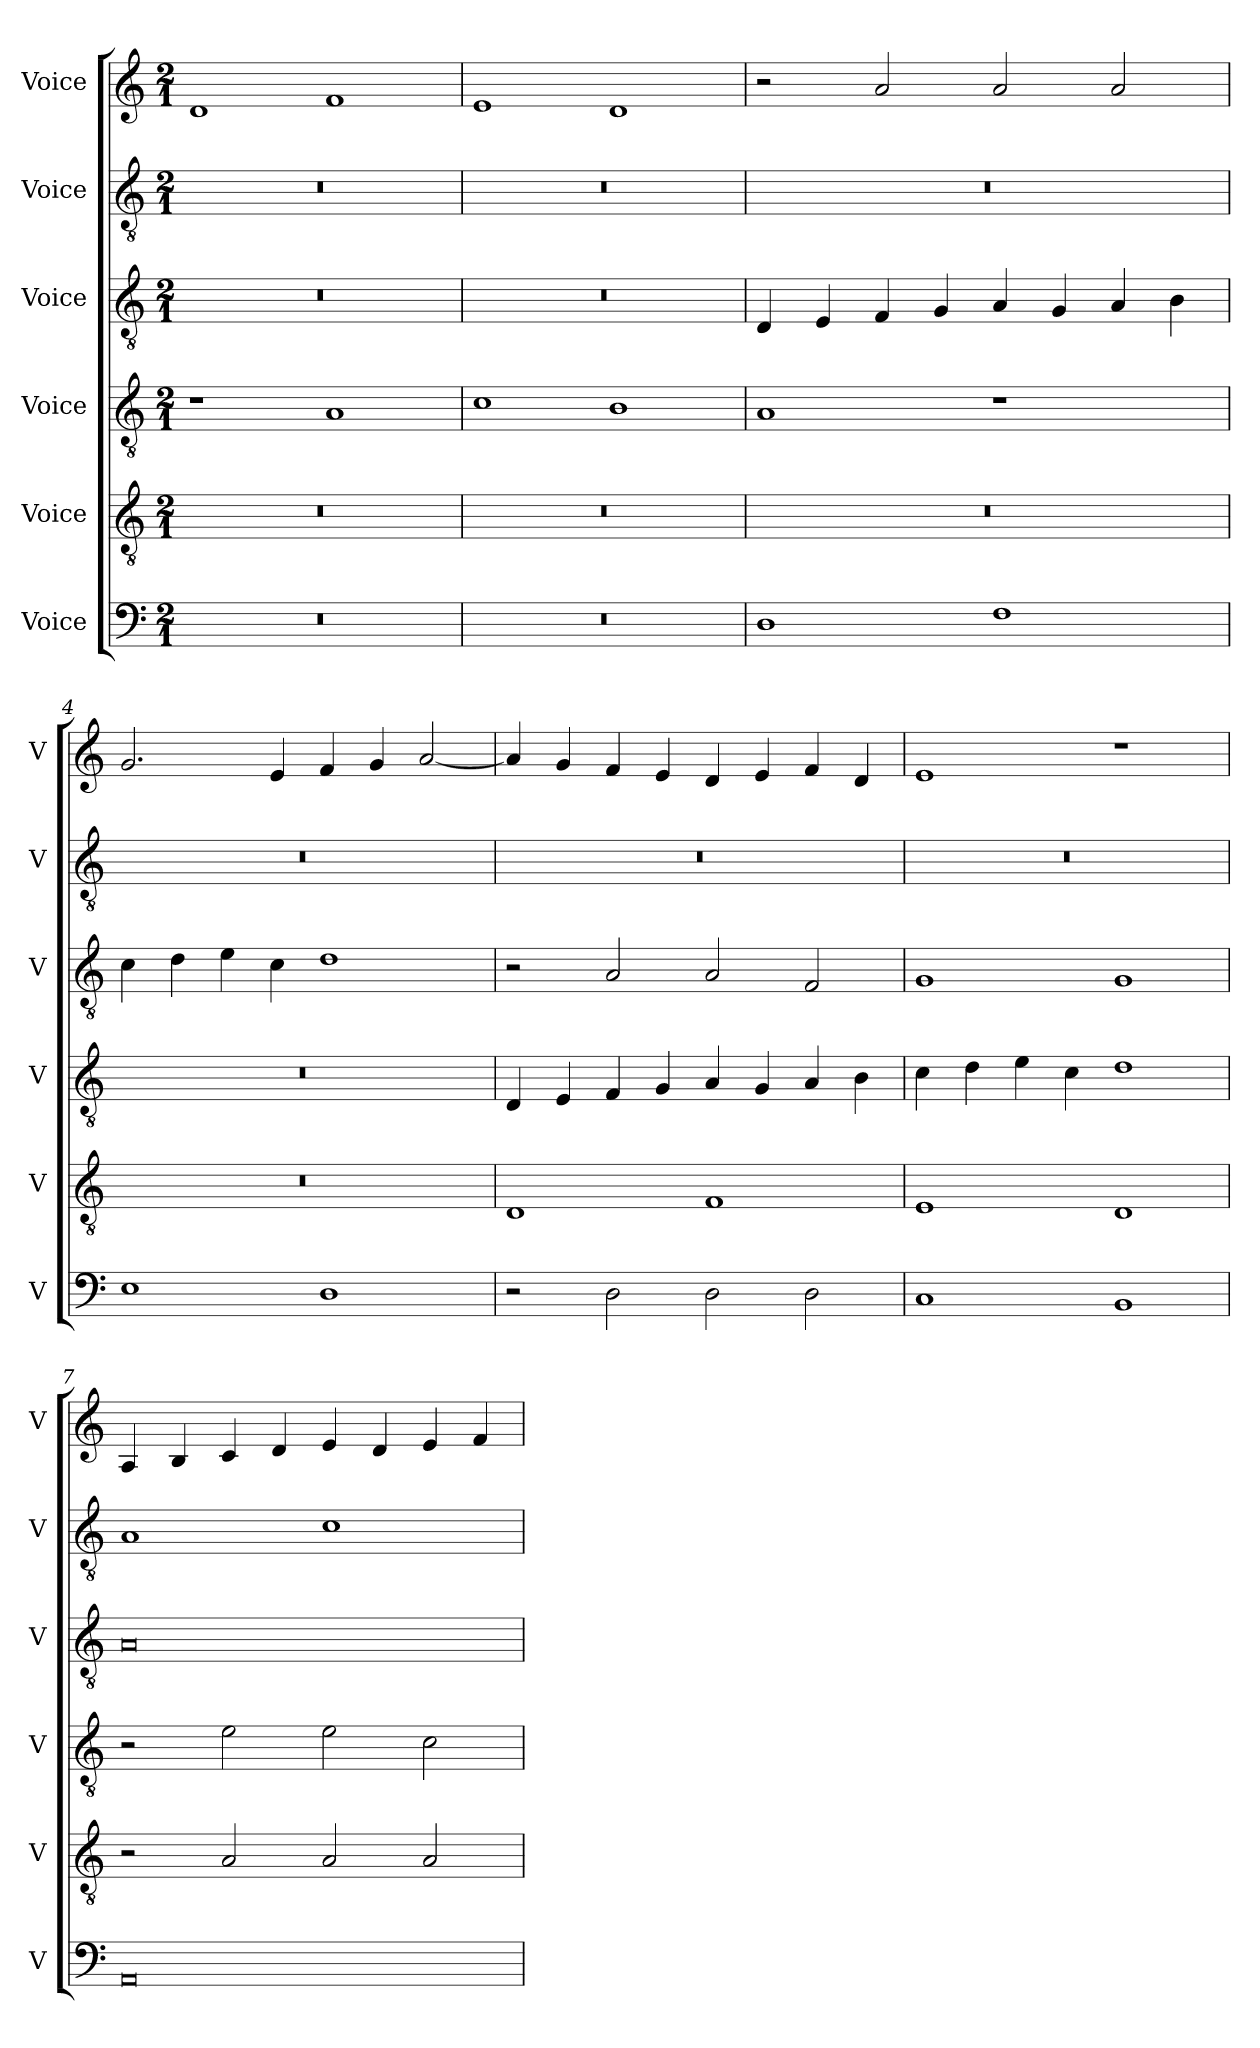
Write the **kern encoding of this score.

**kern	**kern	**kern	**kern	**kern	**kern
*part6	*part5	*part4	*part3	*part2	*part1
*staff6	*staff5	*staff4	*staff3	*staff2	*staff1
*I"Voice	*I"Voice	*I"Voice	*I"Voice	*I"Voice	*I"Voice
*I'V	*I'V	*I'V	*I'V	*I'V	*I'V
*clefF4	*clefGv2	*clefGv2	*clefGv2	*clefGv2	*clefG2
*k[]	*k[]	*k[]	*k[]	*k[]	*k[]
*M2/1	*M2/1	*M2/1	*M2/1	*M2/1	*M2/1
=1	=1	=1	=1	=1	=1
0r	0r	1r	0r	0r	1d
.	.	1A	.	.	1f
=2	=2	=2	=2	=2	=2
0r	0r	1c	0r	0r	1e
.	.	1B	.	.	1d
=3	=3	=3	=3	=3	=3
1D	0r	1A	4D/	0r	2r
.	.	.	4E/	.	.
.	.	.	4F/	.	2a/
.	.	.	4G/	.	.
1F	.	1r	4A/	.	2a/
.	.	.	4G/	.	.
.	.	.	4A/	.	2a/
.	.	.	4B\	.	.
!!LO:LB:g=z
=4	=4	=4	=4	=4	=4
1E	0r	0r	4c\	0r	2.g/
.	.	.	4d\	.	.
.	.	.	4e\	.	.
.	.	.	4c\	.	4e/
1D	.	.	1d	.	4f/
.	.	.	.	.	4g/
.	.	.	.	.	[2a/
=5	=5	=5	=5	=5	=5
2r	1D	4D/	2r	0r	4a/]
.	.	4E/	.	.	4g/
2D\	.	4F/	2A/	.	4f/
.	.	4G/	.	.	4e/
2D\	1F	4A/	2A/	.	4d/
.	.	4G/	.	.	4e/
2D\	.	4A/	2F/	.	4f/
.	.	4B\	.	.	4d/
=6	=6	=6	=6	=6	=6
1C	1E	4c\	1G	0r	1e
.	.	4d\	.	.	.
.	.	4e\	.	.	.
.	.	4c\	.	.	.
1BB	1D	1d	1G	.	1r
!!LO:PB:g=z
=7	=7	=7	=7	=7	=7
0AA	2r	2r	0A	1A	4A/
.	.	.	.	.	4B/
.	2A/	2e\	.	.	4c/
.	.	.	.	.	4d/
.	2A/	2e\	.	1c	4e/
.	.	.	.	.	4d/
.	2A/	2c\	.	.	4e/
.	.	.	.	.	4f/
=	=	=	=	=	=
*-	*-	*-	*-	*-	*-
